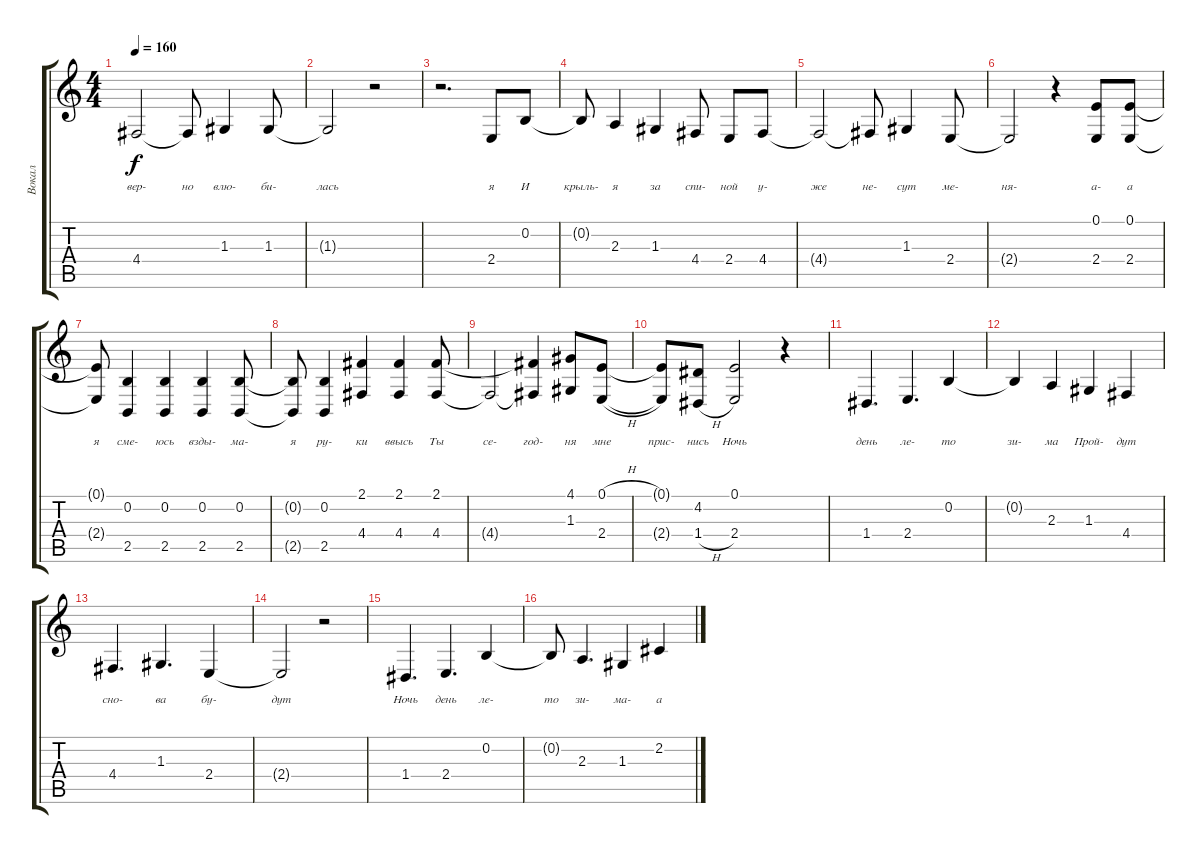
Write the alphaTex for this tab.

\track ("Вокал" "Вокал") {instrument lead2sawtooth}
\staff {score tabs}
\tuning (E4 B3 G3 D3 A2 E2) {hide}
\ts (4 4)
\tempo 160
\clef g2
\ks c
4.4{t}.2{lyrics (0 "") lyrics (1 "вер-") lyrics (2 "") lyrics (3 "") lyrics (4 "") dy f} 4.4{t}.8{lyrics (0 "") lyrics (1 "но") lyrics (2 "") lyrics (3 "") lyrics (4 "")} 1.3.4{lyrics (0 "") lyrics (1 "влю-") lyrics (2 "") lyrics (3 "") lyrics (4 "")} 1.3.8{lyrics (0 "") lyrics (1 "би-") lyrics (2 "") lyrics (3 "") lyrics (4 "")} |
1.3{t}.2{lyrics (0 "") lyrics (1 "лась") lyrics (2 "") lyrics (3 "") lyrics (4 "")} r.2 |
r.2{d} 2.4.8{lyrics (0 "") lyrics (1 "я") lyrics (2 "") lyrics (3 "") lyrics (4 "")} 0.2.8{lyrics (0 "") lyrics (1 "И") lyrics (2 "") lyrics (3 "") lyrics (4 "")} |
0.2{t}.8{lyrics (0 "") lyrics (1 "крыль-") lyrics (2 "") lyrics (3 "") lyrics (4 "")} 2.3.4{lyrics (0 "") lyrics (1 "я") lyrics (2 "") lyrics (3 "") lyrics (4 "")} 1.3.4{lyrics (0 "") lyrics (1 "за") lyrics (2 "") lyrics (3 "") lyrics (4 "")} 4.4.8{lyrics (0 "") lyrics (1 "спи-") lyrics (2 "") lyrics (3 "") lyrics (4 "")} 2.4.8{lyrics (0 "") lyrics (1 "ной") lyrics (2 "") lyrics (3 "") lyrics (4 "")} 4.4.8{lyrics (0 "") lyrics (1 "у-") lyrics (2 "") lyrics (3 "") lyrics (4 "")} |
4.4{t}.2{lyrics (0 "") lyrics (1 "же") lyrics (2 "") lyrics (3 "") lyrics (4 "")} 4.4{t}.8{lyrics (0 "") lyrics (1 "не-") lyrics (2 "") lyrics (3 "") lyrics (4 "")} 1.3.4{lyrics (0 "") lyrics (1 "сут") lyrics (2 "") lyrics (3 "") lyrics (4 "")} 2.4.8{lyrics (0 "") lyrics (1 "ме-") lyrics (2 "") lyrics (3 "") lyrics (4 "")} |
2.4{t}.2{lyrics (0 "") lyrics (1 "ня-") lyrics (2 "") lyrics (3 "") lyrics (4 "")} r.4 (0.1 2.4).8{lyrics (0 "") lyrics (1 "а-") lyrics (2 "") lyrics (3 "") lyrics (4 "")} (0.1 2.4).8{lyrics (0 "") lyrics (1 "а") lyrics (2 "") lyrics (3 "") lyrics (4 "")} |
(0.1{t} 2.4{t}).8{lyrics (0 "") lyrics (1 "я") lyrics (2 "") lyrics (3 "") lyrics (4 "")} (0.2 2.5).4{lyrics (0 "") lyrics (1 "сме-") lyrics (2 "") lyrics (3 "") lyrics (4 "")} (0.2 2.5).4{lyrics (0 "") lyrics (1 "юсь") lyrics (2 "") lyrics (3 "") lyrics (4 "")} (0.2 2.5).4{lyrics (0 "") lyrics (1 "взды-") lyrics (2 "") lyrics (3 "") lyrics (4 "")} (0.2 2.5).8{lyrics (0 "") lyrics (1 "ма-") lyrics (2 "") lyrics (3 "") lyrics (4 "")} |
(0.2{t} 2.5{t}).8{lyrics (0 "") lyrics (1 "я") lyrics (2 "") lyrics (3 "") lyrics (4 "")} (0.2 2.5).4{lyrics (0 "") lyrics (1 "ру-") lyrics (2 "") lyrics (3 "") lyrics (4 "")} (2.1 4.4).4{lyrics (0 "") lyrics (1 "ки") lyrics (2 "") lyrics (3 "") lyrics (4 "")} (2.1 4.4).4{lyrics (0 "") lyrics (1 "ввысь") lyrics (2 "") lyrics (3 "") lyrics (4 "")} (2.1 4.4).8{lyrics (0 "") lyrics (1 "Ты") lyrics (2 "") lyrics (3 "") lyrics (4 "")} |
4.4{t}.2{lyrics (0 "") lyrics (1 "се-") lyrics (2 "") lyrics (3 "") lyrics (4 "")} (2.1{t} 4.4{t}).4{lyrics (0 "") lyrics (1 "год-") lyrics (2 "") lyrics (3 "") lyrics (4 "")} (4.1 1.3).8{lyrics (0 "") lyrics (1 "ня") lyrics (2 "") lyrics (3 "") lyrics (4 "")} (0.1{h} 2.4{h}).8{lyrics (0 "") lyrics (1 "мне") lyrics (2 "") lyrics (3 "") lyrics (4 "")} |
(0.1{t} 2.4{t}).8{lyrics (0 "") lyrics (1 "прис-") lyrics (2 "") lyrics (3 "") lyrics (4 "")} (4.2 1.4{h}).8{lyrics (0 "") lyrics (1 "нись") lyrics (2 "") lyrics (3 "") lyrics (4 "")} (0.1 2.4).2{lyrics (0 "") lyrics (1 "Ночь") lyrics (2 "") lyrics (3 "") lyrics (4 "")} r.4 |
1.4.4{d lyrics (0 "") lyrics (1 "день") lyrics (2 "") lyrics (3 "") lyrics (4 "")} 2.4.4{d lyrics (0 "") lyrics (1 "ле-") lyrics (2 "") lyrics (3 "") lyrics (4 "")} 0.2.4{lyrics (0 "") lyrics (1 "то") lyrics (2 "") lyrics (3 "") lyrics (4 "")} |
0.2{t}.4{lyrics (0 "") lyrics (1 "зи-") lyrics (2 "") lyrics (3 "") lyrics (4 "")} 2.3.4{lyrics (0 "") lyrics (1 "ма") lyrics (2 "") lyrics (3 "") lyrics (4 "")} 1.3.4{lyrics (0 "") lyrics (1 "Прой-") lyrics (2 "") lyrics (3 "") lyrics (4 "")} 4.4.4{lyrics (0 "") lyrics (1 "дут") lyrics (2 "") lyrics (3 "") lyrics (4 "")} |
4.4.4{d lyrics (0 "") lyrics (1 "сно-") lyrics (2 "") lyrics (3 "") lyrics (4 "")} 1.3.4{d lyrics (0 "") lyrics (1 "ва") lyrics (2 "") lyrics (3 "") lyrics (4 "")} 2.4.4{lyrics (0 "") lyrics (1 "бу-") lyrics (2 "") lyrics (3 "") lyrics (4 "")} |
2.4{t}.2{lyrics (0 "") lyrics (1 "дут") lyrics (2 "") lyrics (3 "") lyrics (4 "")} r.2 |
1.4.4{d lyrics (0 "") lyrics (1 "Ночь") lyrics (2 "") lyrics (3 "") lyrics (4 "")} 2.4.4{d lyrics (0 "") lyrics (1 "день") lyrics (2 "") lyrics (3 "") lyrics (4 "")} 0.2.4{lyrics (0 "") lyrics (1 "ле-") lyrics (2 "") lyrics (3 "") lyrics (4 "")} |
0.2{t}.8{lyrics (0 "") lyrics (1 "то") lyrics (2 "") lyrics (3 "") lyrics (4 "")} 2.3.4{d lyrics (0 "") lyrics (1 "зи-") lyrics (2 "") lyrics (3 "") lyrics (4 "")} 1.3.4{lyrics (0 "") lyrics (1 "ма-") lyrics (2 "") lyrics (3 "") lyrics (4 "")} 2.2.4{lyrics (0 "") lyrics (1 "а") lyrics (2 "") lyrics (3 "") lyrics (4 "")}
